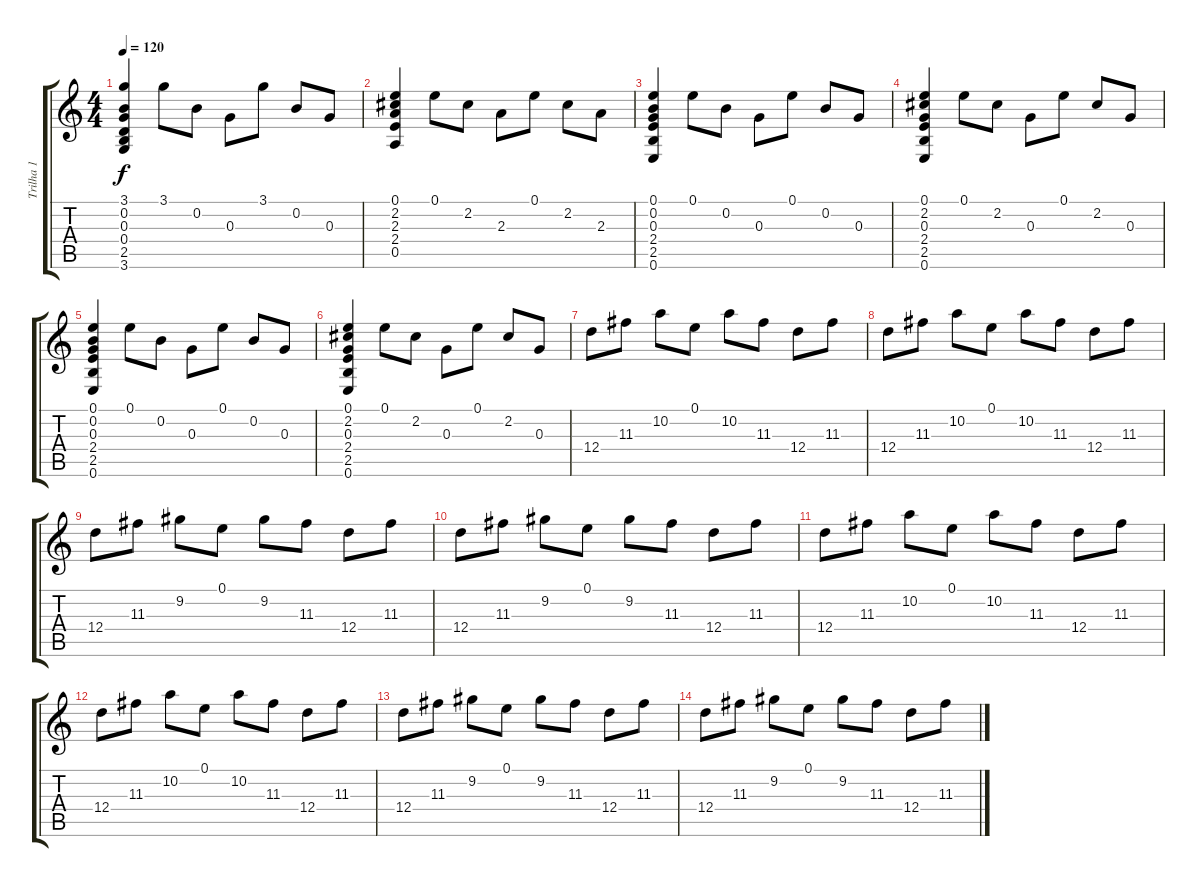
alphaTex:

\track ("Trilha 1" "Trilha 1") {instrument electricguitarclean}
\staff {score tabs}
\tuning (E4 B3 G3 D3 A2 E2) {hide}
\ts (4 4)
\tempo 120
\clef g2
\ks c
(3.1 0.2 0.3 0.4 2.5 3.6).4{dy f} 3.1.8 0.2.8 0.3.8 3.1.8 0.2.8 0.3.8 |
(0.1 2.2 2.3 2.4 0.5).4 0.1.8 2.2.8 2.3.8 0.1.8 2.2.8 2.3.8 |
(0.1 0.2 0.3 2.4 2.5 0.6).4 0.1.8 0.2.8 0.3.8 0.1.8 0.2.8 0.3.8 |
(0.1 2.2 0.3 2.4 2.5 0.6).4 0.1.8 2.2.8 0.3.8 0.1.8 2.2.8 0.3.8 |
(0.1 0.2 0.3 2.4 2.5 0.6).4 0.1.8 0.2.8 0.3.8 0.1.8 0.2.8 0.3.8 |
(0.1 2.2 0.3 2.4 2.5 0.6).4 0.1.8 2.2.8 0.3.8 0.1.8 2.2.8 0.3.8 |
12.4.8 11.3.8 10.2.8 0.1.8 10.2.8 11.3.8 12.4.8 11.3.8 |
12.4.8 11.3.8 10.2.8 0.1.8 10.2.8 11.3.8 12.4.8 11.3.8 |
12.4.8 11.3.8 9.2.8 0.1.8 9.2.8 11.3.8 12.4.8 11.3.8 |
12.4.8 11.3.8 9.2.8 0.1.8 9.2.8 11.3.8 12.4.8 11.3.8 |
12.4.8 11.3.8 10.2.8 0.1.8 10.2.8 11.3.8 12.4.8 11.3.8 |
12.4.8 11.3.8 10.2.8 0.1.8 10.2.8 11.3.8 12.4.8 11.3.8 |
12.4.8 11.3.8 9.2.8 0.1.8 9.2.8 11.3.8 12.4.8 11.3.8 |
12.4.8 11.3.8 9.2.8 0.1.8 9.2.8 11.3.8 12.4.8 11.3.8
